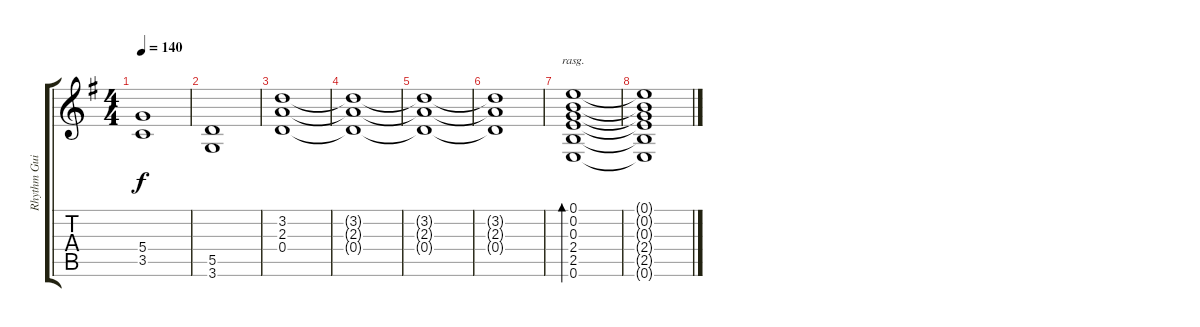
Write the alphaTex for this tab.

\track ("Rhythm Guitar 2: Axel Rudi Pell" "Rhythm Gui") {instrument electricguitarclean}
\staff {score tabs}
\tuning (E4 B3 G3 D3 A2 E2) {hide}
\ts (4 4)
\tempo 140
\clef g2
\ks eminor
(5.4 3.5).1{dy f} |
(5.5 3.6).1 |
(3.2 2.3 0.4).1 |
(3.2{t} 2.3{t} 0.4{t}).1 |
(3.2{t} 2.3{t} 0.4{t}).1 |
(3.2{t} 2.3{t} 0.4{t}).1 |
(0.1 0.2 0.3 2.4 2.5 0.6).1{bd 480 rasg ii instrument electricguitarclean} |
(0.1{t} 0.2{t} 0.3{t} 2.4{t} 2.5{t} 0.6{t}).1
